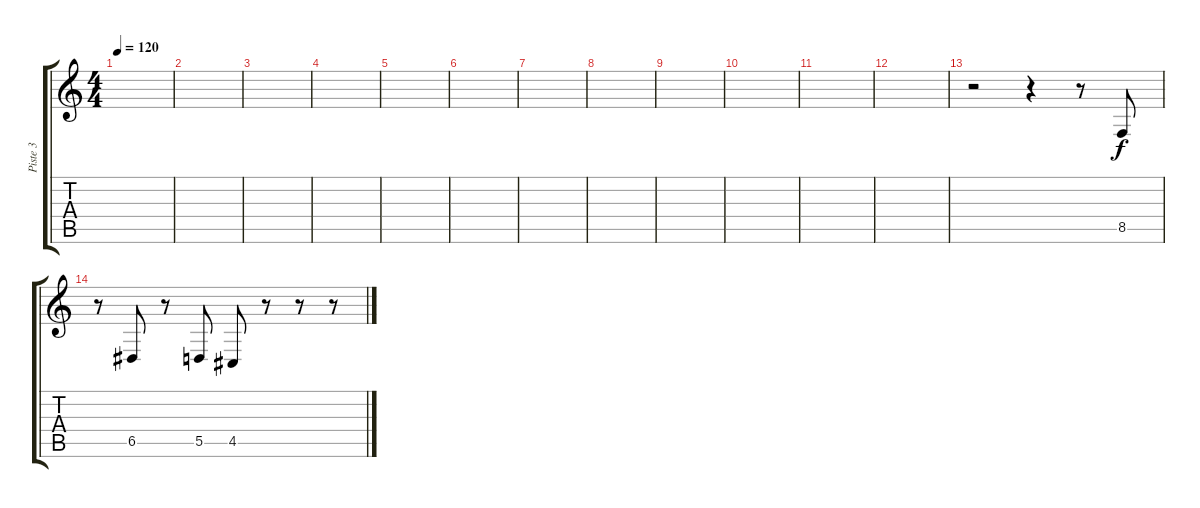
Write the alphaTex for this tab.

\track ("Piste 3" "Piste 3") {instrument pizzicatostrings}
\staff {score tabs}
\tuning (E4 B3 G3 D3 A2 E2) {hide}
\ts (4 4)
\tempo 120
\clef g2
\ks c
|
|
|
|
|
|
|
|
|
|
|
|
r.2{instrument tremolostrings} r.4 r.8 8.5.8 |
r.8 6.5.8 r.8 5.5.8 4.5.8 r.8 r.8 r.8
